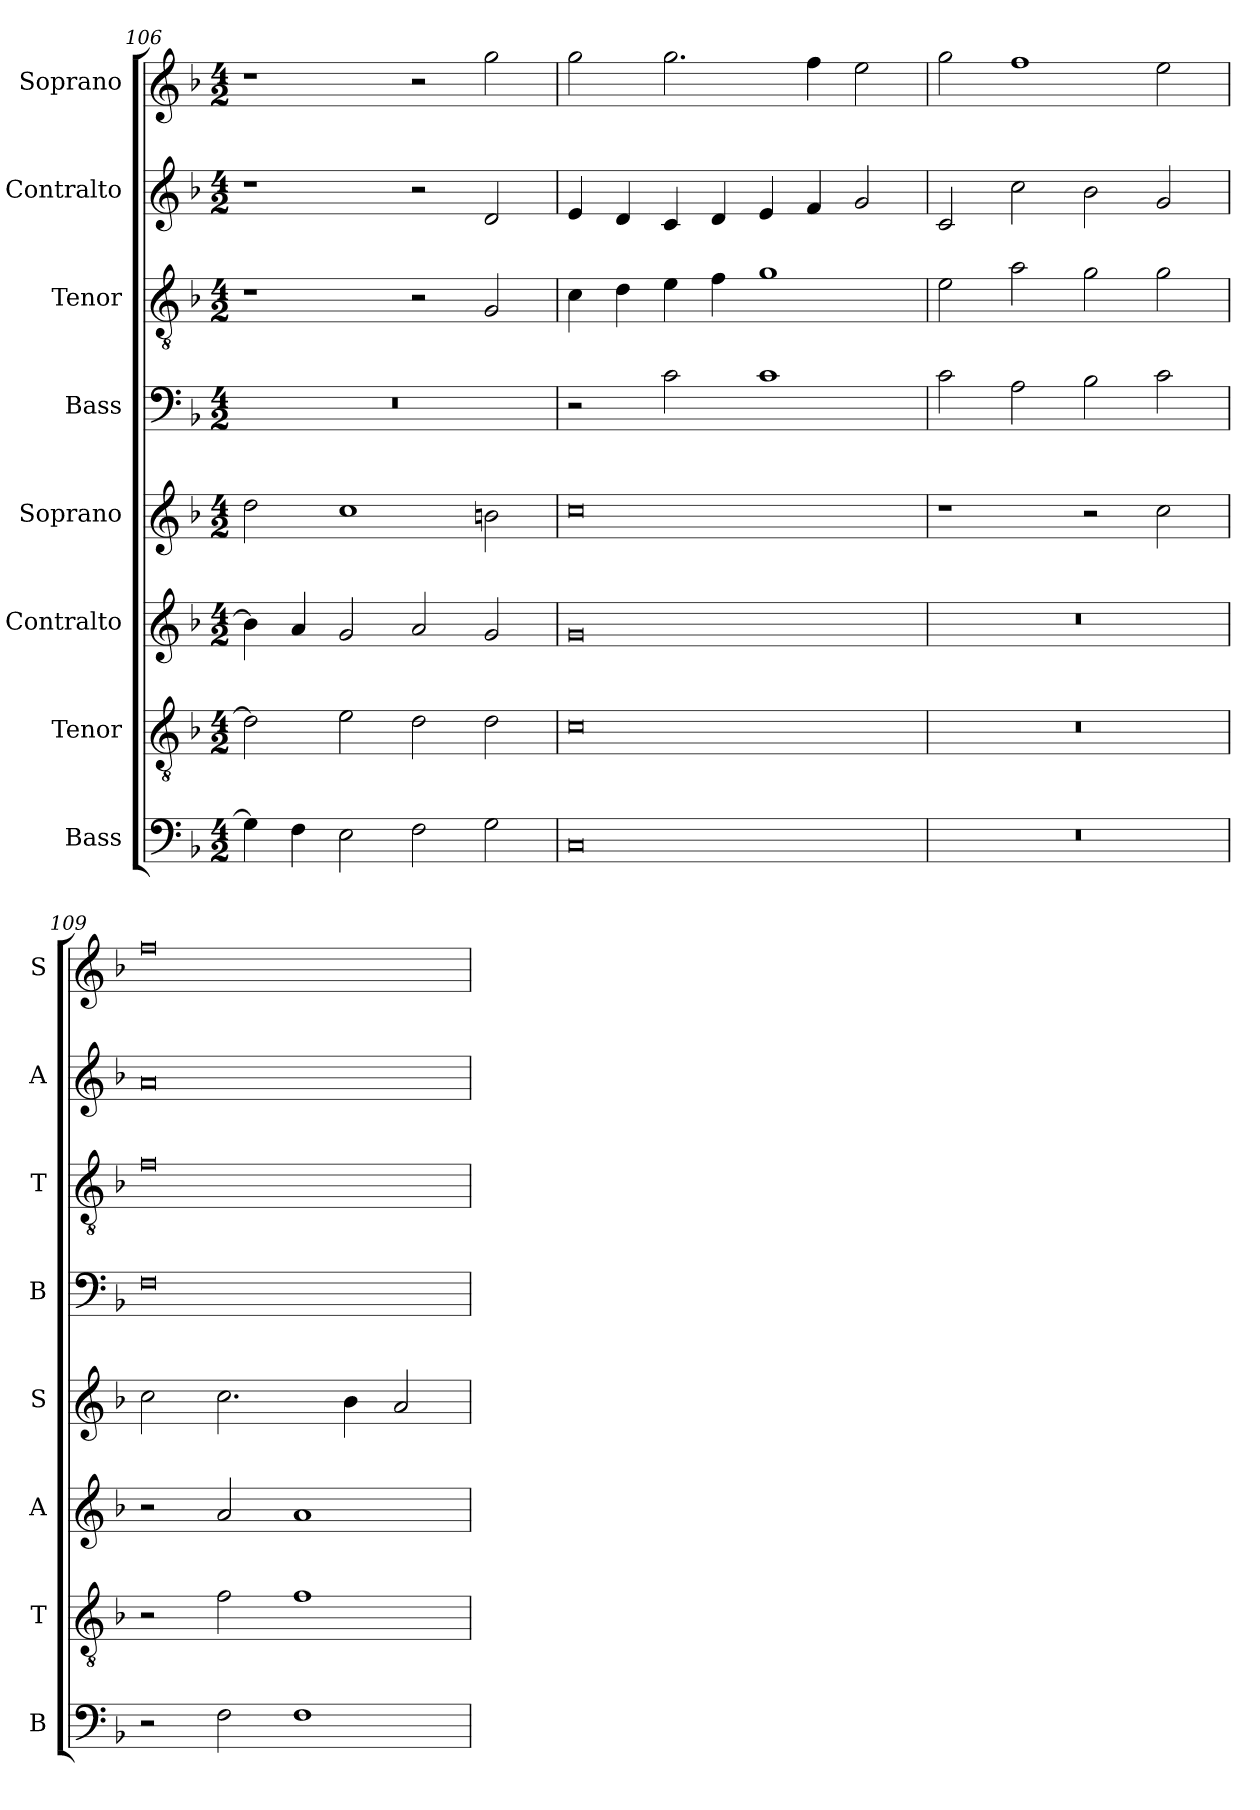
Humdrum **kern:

**kern	**kern	**kern	**kern	**kern	**kern	**kern	**kern
*part8	*part7	*part6	*part5	*part4	*part3	*part2	*part1
*staff8	*staff7	*staff6	*staff5	*staff4	*staff3	*staff2	*staff1
*I"Bass	*I"Tenor	*I"Contralto	*I"Soprano	*I"Bass	*I"Tenor	*I"Contralto	*I"Soprano
*I'B	*I'T	*I'A	*I'S	*I'B	*I'T	*I'A	*I'S
*clefF4	*clefGv2	*clefG2	*clefG2	*clefF4	*clefGv2	*clefG2	*clefG2
*k[b-]	*k[b-]	*k[b-]	*k[b-]	*k[b-]	*k[b-]	*k[b-]	*k[b-]
*G:dor	*G:dor	*G:dor	*G:dor	*G:dor	*G:dor	*G:dor	*G:dor
*M4/2	*M4/2	*M4/2	*M4/2	*M4/2	*M4/2	*M4/2	*M4/2
=106	=106	=106	=106	=106	=106	=106	=106
4G]	2d]	4b-]	2dd	0r	1r	1r	1r
4F	.	4a	.	.	.	.	.
2E	2e	2g	1cc	.	.	.	.
2F	2d	2a	.	.	2r	2r	2r
2G	2d	2g	2bn	.	2G	2d	2gg
=107	=107	=107	=107	=107	=107	=107	=107
0C	0c	0g	0cc	2r	4c	4e	2gg
.	.	.	.	.	4d	4d	.
.	.	.	.	2c	4e	4c	2.gg
.	.	.	.	.	4f	4d	.
.	.	.	.	1c	1g	4e	.
.	.	.	.	.	.	4f	4ff
.	.	.	.	.	.	2g	2ee
=108	=108	=108	=108	=108	=108	=108	=108
0r	0r	0r	1r	2c	2e	2c	2gg
.	.	.	.	2A	2a	2cc	1ff
.	.	.	2r	2B-	2g	2b-	.
.	.	.	2cc	2c	2g	2g	2ee
=109	=109	=109	=109	=109	=109	=109	=109
2r	2r	2r	2cc	0F	0f	0a	0ff
2F	2f	2a	2.cc	.	.	.	.
1F	1f	1a	.	.	.	.	.
.	.	.	4b-	.	.	.	.
.	.	.	2a	.	.	.	.
=	=	=	=	=	=	=	=
*-	*-	*-	*-	*-	*-	*-	*-
